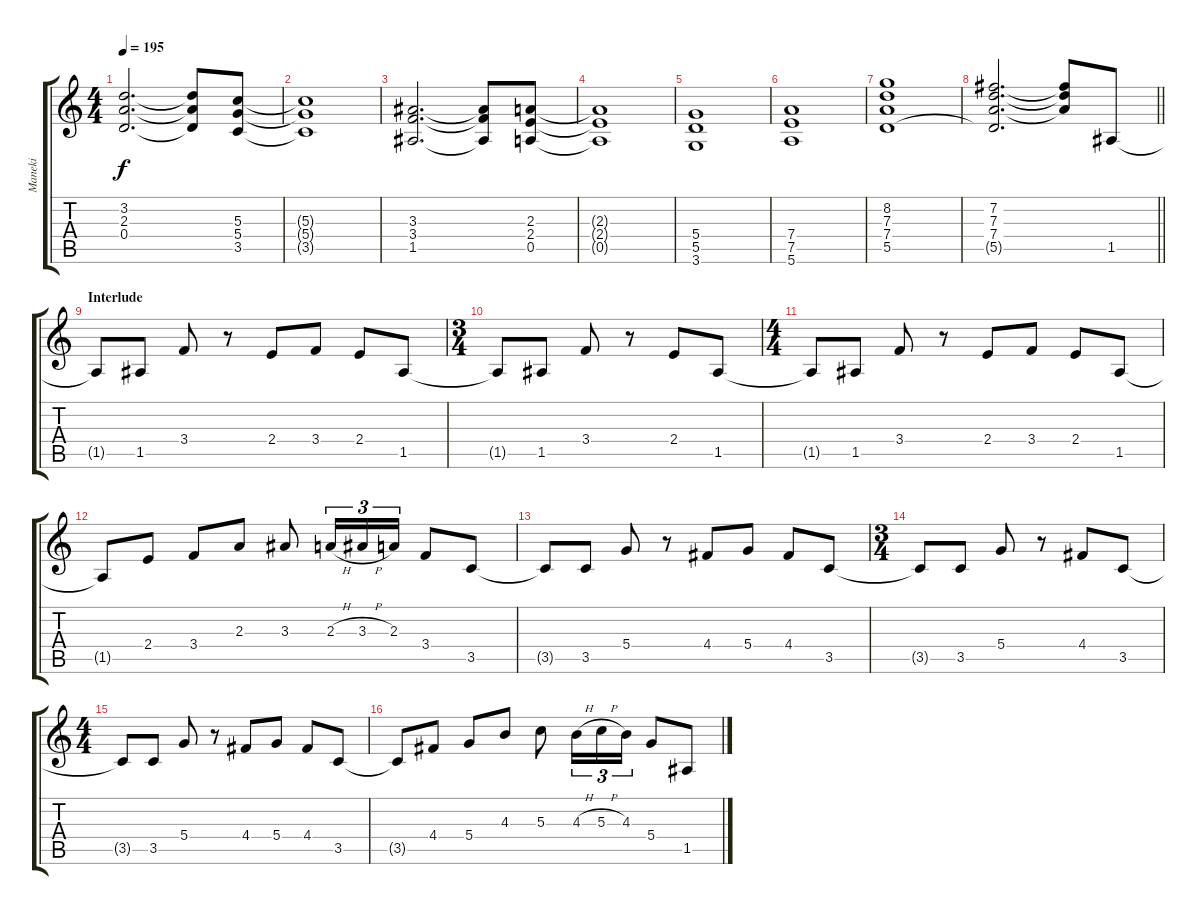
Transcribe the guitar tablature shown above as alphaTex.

\track ("Maneki" "Maneki") {instrument distortionguitar}
\staff {score tabs}
\tuning (E4 B3 G3 D3 A2 E2) {hide}
\ts (4 4)
\tempo 195
\clef g2
\ks c
(3.2 2.3 0.4).2{d dy f} (3.2{t} 2.3{t} 0.4{t}).8 (5.3 5.4 3.5).8 |
(5.3{t} 5.4{t} 3.5{t}).1 |
(3.3 3.4 1.5).2{d} (3.3{t} 3.4{t} 1.5{t}).8 (2.3 2.4 0.5).8 |
(2.3{t} 2.4{t} 0.5{t}).1 |
(5.4 5.5 3.6).1 |
(7.4 7.5 5.6).1 |
(8.2 7.3 7.4 5.5).1 |
\barLineRight lightlight
(7.2 7.3 7.4 5.5{t}).2{d} (7.2{t} 7.3{t} 7.4{t}).8 1.5.8{volume 13} |
\section ("" "Interlude")
1.5{t}.8 1.5.8 3.4.8 r.8 2.4.8 3.4.8 2.4.8 1.5.8 |
\ts (3 4)
1.5{t}.8 1.5.8 3.4.8 r.8 2.4.8 1.5.8 |
\ts (4 4)
1.5{t}.8 1.5.8 3.4.8 r.8 2.4.8 3.4.8 2.4.8 1.5.8 |
1.5{t}.8 2.4.8 3.4.8 2.3.8 3.3.8 2.3{h}.16{tu (3 2)} 3.3{h}.16{tu (3 2)} 2.3.16{tu (3 2)} 3.4.8 3.5.8 |
3.5{t}.8 3.5.8 5.4.8 r.8 4.4.8 5.4.8 4.4.8 3.5.8 |
\ts (3 4)
3.5{t}.8 3.5.8 5.4.8 r.8 4.4.8 3.5.8 |
\ts (4 4)
3.5{t}.8 3.5.8 5.4.8 r.8 4.4.8 5.4.8 4.4.8 3.5.8 |
3.5{t}.8 4.4.8 5.4.8 4.3.8 5.3.8 4.3{h}.16{tu (3 2)} 5.3{h}.16{tu (3 2)} 4.3.16{tu (3 2)} 5.4.8 1.5.8
